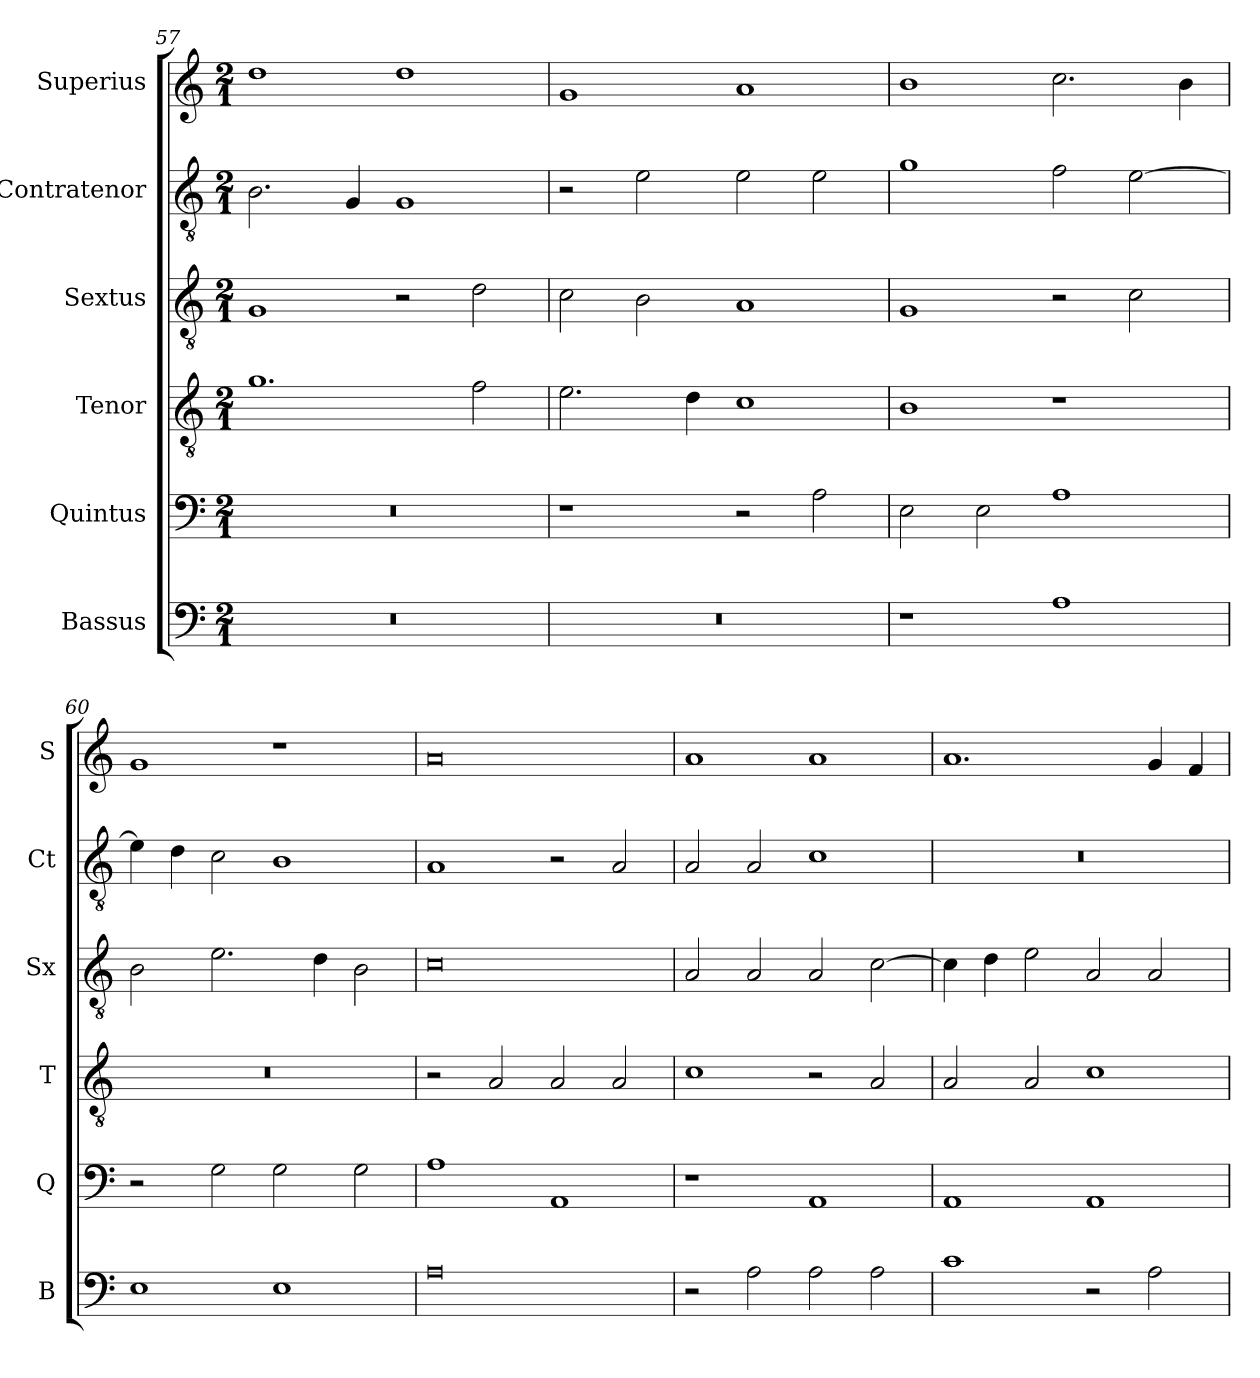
**kern	**kern	**kern	**kern	**kern	**kern
*part6	*part5	*part4	*part3	*part2	*part1
*staff6	*staff5	*staff4	*staff3	*staff2	*staff1
*I"Bassus	*I"Quintus	*I"Tenor	*I"Sextus	*I"Contratenor	*I"Superius
*I'B	*I'Q	*I'T	*I'Sx	*I'Ct	*I'S
*clefF4	*clefF4	*clefGv2	*clefGv2	*clefGv2	*clefG2
*k[]	*k[]	*k[]	*k[]	*k[]	*k[]
*M2/1	*M2/1	*M2/1	*M2/1	*M2/1	*M2/1
=57	=57	=57	=57	=57	=57
0r	0r	1.g	1G	2.B\	1dd
.	.	.	.	4G/	.
.	.	.	2r	1G	1dd
.	.	2f\	2d\	.	.
=58	=58	=58	=58	=58	=58
0r	1r	2.e\	2c\	2r	1g
.	.	.	2B\	2e\	.
.	.	4d\	.	.	.
.	2r	1c	1A	2e\	1a
.	2A\	.	.	2e\	.
=59	=59	=59	=59	=59	=59
1r	2E\	1B	1G	1g	1b
.	2E\	.	.	.	.
1A	1A	1r	2r	2f\	2.cc\
.	.	.	2c\	[2e\	.
.	.	.	.	.	4b\
=60	=60	=60	=60	=60	=60
1E	2r	0r	2B\	4e\]	1g
.	.	.	.	4d\	.
.	2G\	.	2.e\	2c\	.
1E	2G\	.	.	1B	1r
.	.	.	4d\	.	.
.	2G\	.	2B\	.	.
=61	=61	=61	=61	=61	=61
0A	1A	2r	0c	1A	0a
.	.	2A/	.	.	.
.	1AA	2A/	.	2r	.
.	.	2A/	.	2A/	.
=62	=62	=62	=62	=62	=62
2r	1r	1c	2A/	2A/	1a
2A\	.	.	2A/	2A/	.
2A\	1AA	2r	2A/	1c	1a
2A\	.	2A/	[2c\	.	.
=63	=63	=63	=63	=63	=63
1c	1AA	2A/	4c\]	0r	1.a
.	.	.	4d\	.	.
.	.	2A/	2e\	.	.
2r	1AA	1c	2A/	.	.
2A\	.	.	2A/	.	4g/
.	.	.	.	.	4f/
=	=	=	=	=	=
*-	*-	*-	*-	*-	*-
